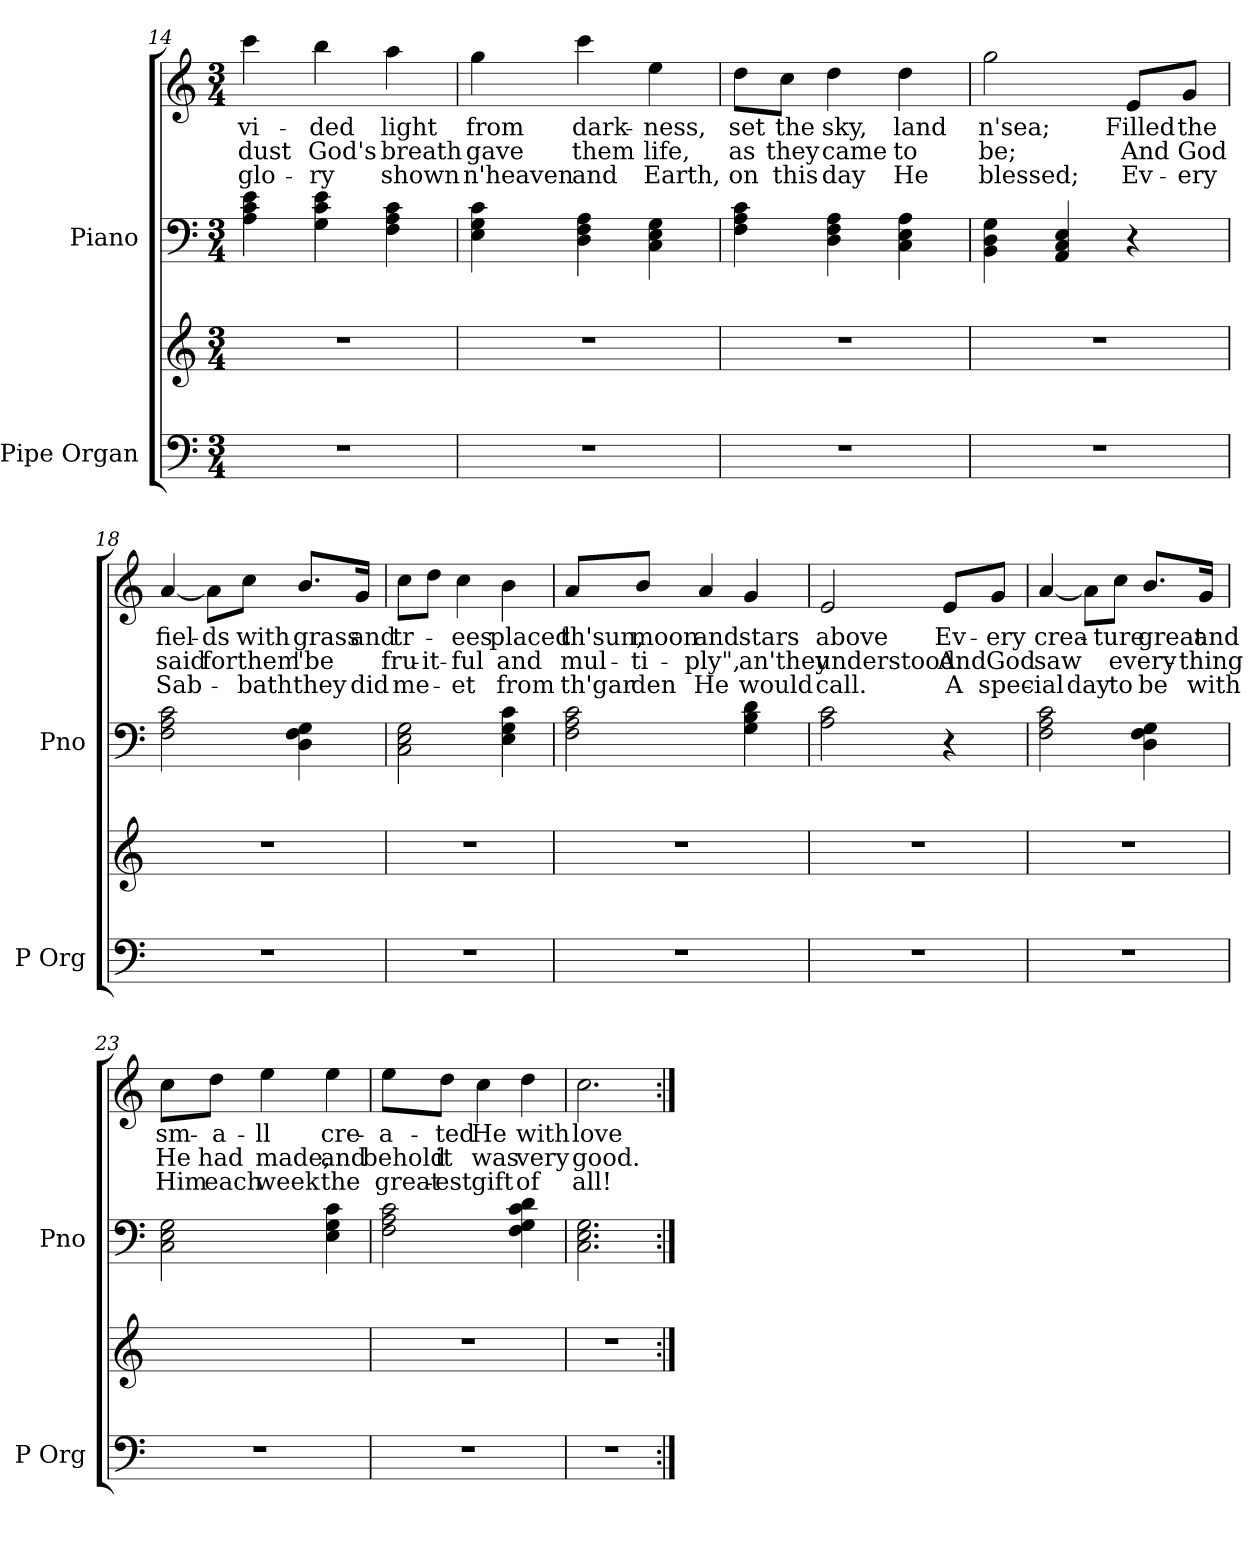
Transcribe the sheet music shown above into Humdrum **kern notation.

**kern	**kern	**kern	**kern	**text	**text	**text
*part2	*part2	*part1	*part1	*part1	*part1	*part1
*staff4	*staff3	*staff2	*staff1	*staff1	*staff1	*staff1
*I"Pipe Organ	*	*I"Piano	*	*	*	*
*I'P Org	*	*I'Pno	*	*	*	*
*clefF4	*clefG2	*clefF4	*clefG2	*	*	*
*k[]	*k[]	*k[]	*k[]	*	*	*
*M3/4	*M3/4	*M3/4	*M3/4	*	*	*
=14	=14	=14	=14	=14	=14	=14
!	!	!	!	!LO:LY:b	!LO:LY:b	!LO:LY:b
2.r	2.r	4A\ 4c\ 4e\	4ccc\	-vi-	dust	glo-
!	!	!	!	!LO:LY:b	!LO:LY:b	!LO:LY:b
.	.	4G\ 4c\ 4e\	4bb\	-ded	God's	-ry
!	!	!	!	!LO:LY:b	!LO:LY:b	!LO:LY:b
.	.	4F\ 4A\ 4c\	4aa\	light	breath	shown
=15	=15	=15	=15	=15	=15	=15
!	!	!	!	!LO:LY:b	!LO:LY:b	!LO:LY:b
2.r	2.r	4E\ 4G\ 4c\	4gg\	from	gave	n'heaven
!	!	!	!	!LO:LY:b	!LO:LY:b	!LO:LY:b
.	.	4D\ 4F\ 4A\	4ccc\	dark-	them	and
!	!	!	!	!LO:LY:b	!LO:LY:b	!LO:LY:b
.	.	4C\ 4E\ 4G\	4ee\	-ness,	life,	Earth,
=16	=16	=16	=16	=16	=16	=16
!	!	!	!	!LO:LY:b	!LO:LY:b	!LO:LY:b
2.r	2.r	4F\ 4A\ 4c\	8dd\L	set	as	on
!	!	!	!	!LO:LY:b	!LO:LY:b	!LO:LY:b
.	.	.	8cc\J	the	they	this
!	!	!	!	!LO:LY:b	!LO:LY:b	!LO:LY:b
.	.	4D\ 4F\ 4A\	4dd\	sky,	came	day
!	!	!	!	!LO:LY:b	!LO:LY:b	!LO:LY:b
.	.	4C\ 4E\ 4A\	4dd\	land	to	He
!!LO:PB:g=z
=17	=17	=17	=17	=17	=17	=17
!	!	!	!	!LO:LY:b	!LO:LY:b	!LO:LY:b
2.r	2.r	4BB\ 4D\ 4G\	2gg\	n'sea;	be;	blessed;
.	.	4AA/ 4C/ 4E/	.	.	.	.
!	!	!	!	!LO:LY:b	!LO:LY:b	!LO:LY:b
.	.	4r	8e/L	Filled	And	Ev-
!	!	!	!	!LO:LY:b	!LO:LY:b	!LO:LY:b
.	.	.	8g/J	the	God	-ery
=18	=18	=18	=18	=18	=18	=18
!	!	!	!	!LO:LY:b	!LO:LY:b	!LO:LY:b
2.r	2.r	2F\ 2A\ 2c\	[4a/	fiel-	said	Sab-
!	!	!	!	!LO:LY:b	!LO:LY:b	!
.	.	.	8a\L]	-ds	for	.
!	!	!	!	!LO:LY:b	!LO:LY:b	!LO:LY:b
.	.	.	8cc\J	with	them	-bath
!	!	!	!	!LO:LY:b	!LO:LY:b	!LO:LY:b
.	.	4D\ 4F\ 4G\	8.b/L	grass	-"be	they
!	!	!	!	!LO:LY:b	!	!LO:LY:b
.	.	.	16g/Jk	and	.	did
=19	=19	=19	=19	=19	=19	=19
!	!	!	!	!LO:LY:b	!LO:LY:b	!LO:LY:b
2.r	2.r	2C\ 2E\ 2G\	8cc\L	tr-	fru-	me-
!	!	!	!	!	!LO:LY:b	!
.	.	.	8dd\J	.	-it-	.
!	!	!	!	!LO:LY:b	!LO:LY:b	!LO:LY:b
.	.	.	4cc\	-ees	-ful	-et
!	!	!	!	!LO:LY:b	!LO:LY:b	!LO:LY:b
.	.	4E\ 4G\ 4c\	4b\	placed	and	from
=20	=20	=20	=20	=20	=20	=20
!	!	!	!	!LO:LY:b	!LO:LY:b	!LO:LY:b
2.r	2.r	2F\ 2A\ 2c\	8a/L	th'sun,	mul-	th'gar
!	!	!	!	!LO:LY:b	!LO:LY:b	!LO:LY:b
.	.	.	8b/J	moon	-ti-	den
!	!	!	!	!LO:LY:b	!LO:LY:b	!LO:LY:b
.	.	.	4a/	and	-ply",	He
!	!	!	!	!LO:LY:b	!LO:LY:b	!LO:LY:b
.	.	4G\ 4B\ 4d\	4g/	stars	an'they	would
!!LO:LB:g=z
=21	=21	=21	=21	=21	=21	=21
!	!	!	!	!LO:LY:b	!LO:LY:b	!LO:LY:b
2.r	2.r	2A\ 2c\	2e/	above	understood.	call.
!	!	!	!	!LO:LY:b	!LO:LY:b	!LO:LY:b
.	.	4r	8e/L	Ev-	And	A
!	!	!	!	!LO:LY:b	!LO:LY:b	!LO:LY:b
.	.	.	8g/J	-ery	God	spec-
=22	=22	=22	=22	=22	=22	=22
!	!	!	!	!LO:LY:b	!LO:LY:b	!LO:LY:b
2.r	2.r	2F\ 2A\ 2c\	[4a/	crea-	saw	-ial
!	!	!	!	!	!	!LO:LY:b
.	.	.	8a\L]	.	.	day
!	!	!	!	!LO:LY:b	!LO:LY:b	!LO:LY:b
.	.	.	8cc\J	-ture	-every-	to
!	!	!	!	!LO:LY:b	!	!LO:LY:b
.	.	4D\ 4F\ 4G\	8.b/L	great	.	be
!	!	!	!	!LO:LY:b	!LO:LY:b	!LO:LY:b
.	.	.	16g/Jk	and	-thing	with
=23	=23	=23	=23	=23	=23	=23
!	!	!	!	!LO:LY:b	!LO:LY:b	!LO:LY:b
2.r	2.ryy	2C\ 2E\ 2G\	8cc\L	sm-	He	Him
!	!	!	!	!LO:LY:b	!LO:LY:b	!LO:LY:b
.	.	.	8dd\J	-a-	had	each
!	!	!	!	!LO:LY:b	!LO:LY:b	!LO:LY:b
.	.	.	4ee\	-ll	made,	week
!	!	!	!	!LO:LY:b	!LO:LY:b	!LO:LY:b
.	.	4E\ 4G\ 4c\	4ee\	cre-	and	the
=24	=24	=24	=24	=24	=24	=24
!	!	!	!	!LO:LY:b	!LO:LY:b	!LO:LY:b
2.r	2.r	2F\ 2A\ 2c\	8ee\L	-a-	behold	great-
!	!	!	!	!LO:LY:b	!LO:LY:b	!LO:LY:b
.	.	.	8dd\J	-ted	it	-est
!	!	!	!	!LO:LY:b	!LO:LY:b	!LO:LY:b
.	.	.	4cc\	He	was	gift
!	!	!	!	!LO:LY:b	!LO:LY:b	!LO:LY:b
.	.	4F\ 4G\ 4c\ 4d\	4dd\	with	very	of
!!LO:LB:g=z
=25	=25	=25	=25	=25	=25	=25
!	!	!	!	!LO:LY:b	!LO:LY:b	!LO:LY:b
2.r	2.r	2.C\ 2.E\ 2.G\	2.cc\	love	good.	all!
=:|!	=:|!	=:|!	=:|!	=:|!	=:|!	=:|!
*-	*-	*-	*-	*-	*-	*-
